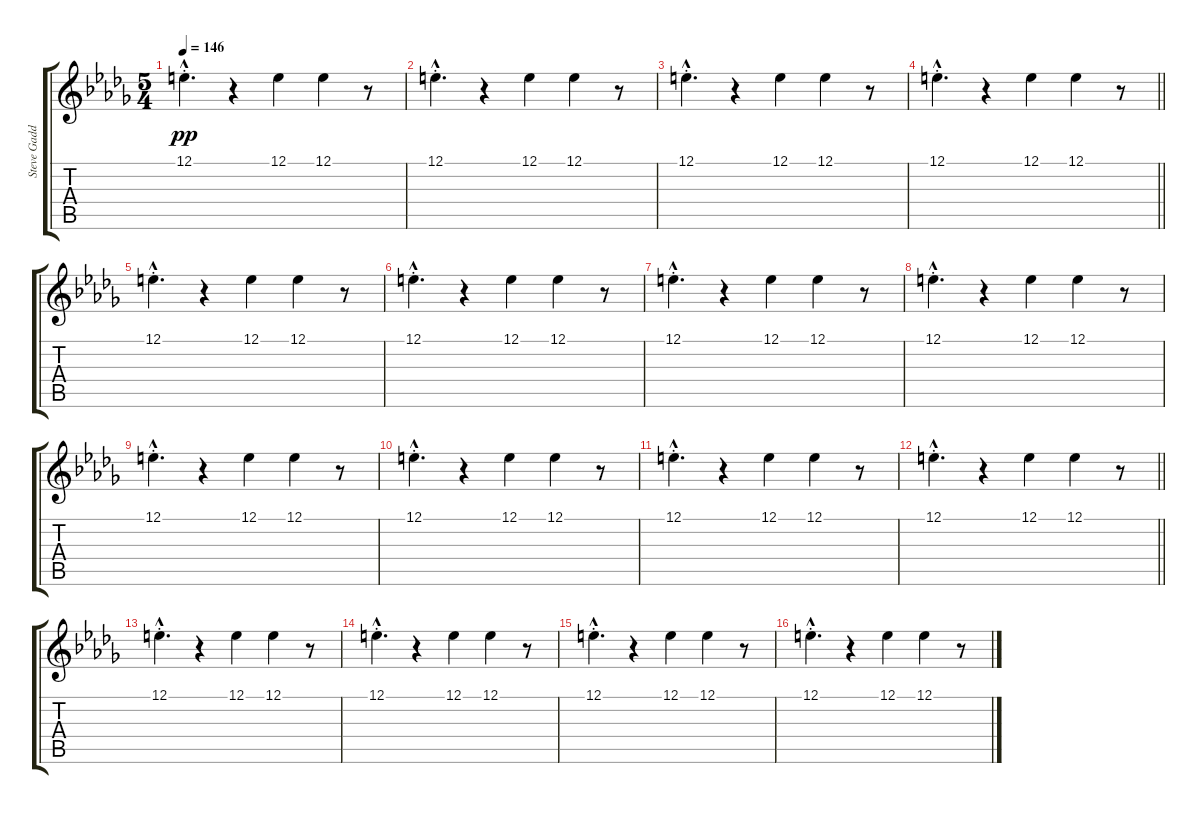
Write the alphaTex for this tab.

\track ("Steve Gadd Cymbal Overdub" "Steve Gadd") {instrument reversecymbal}
\staff {score tabs}
\tuning (E4 B3 G3 D3 A2 E2) {hide}
\ts (5 4)
\tempo 146
\clef g2
\ks db
12.1{hac st}.4{d dy pp instrument reversecymbal} r.4 12.1.4 12.1.4 r.8 |
12.1{hac st}.4{d} r.4 12.1.4 12.1.4 r.8 |
12.1{hac st}.4{d} r.4 12.1.4 12.1.4 r.8 |
\barLineRight lightlight
12.1{hac st}.4{d} r.4 12.1.4 12.1.4 r.8 |
12.1{hac st}.4{d} r.4 12.1.4 12.1.4 r.8 |
12.1{hac st}.4{d} r.4 12.1.4 12.1.4 r.8 |
12.1{hac st}.4{d} r.4 12.1.4 12.1.4 r.8 |
12.1{hac st}.4{d} r.4 12.1.4 12.1.4 r.8 |
12.1{hac st}.4{d} r.4 12.1.4 12.1.4 r.8 |
12.1{hac st}.4{d} r.4 12.1.4 12.1.4 r.8 |
12.1{hac st}.4{d} r.4 12.1.4 12.1.4 r.8 |
\barLineRight lightlight
12.1{hac st}.4{d} r.4 12.1.4 12.1.4 r.8 |
12.1{hac st}.4{d} r.4 12.1.4 12.1.4 r.8 |
12.1{hac st}.4{d} r.4 12.1.4 12.1.4 r.8 |
12.1{hac st}.4{d} r.4 12.1.4 12.1.4 r.8 |
12.1{hac st}.4{d} r.4 12.1.4 12.1.4 r.8
